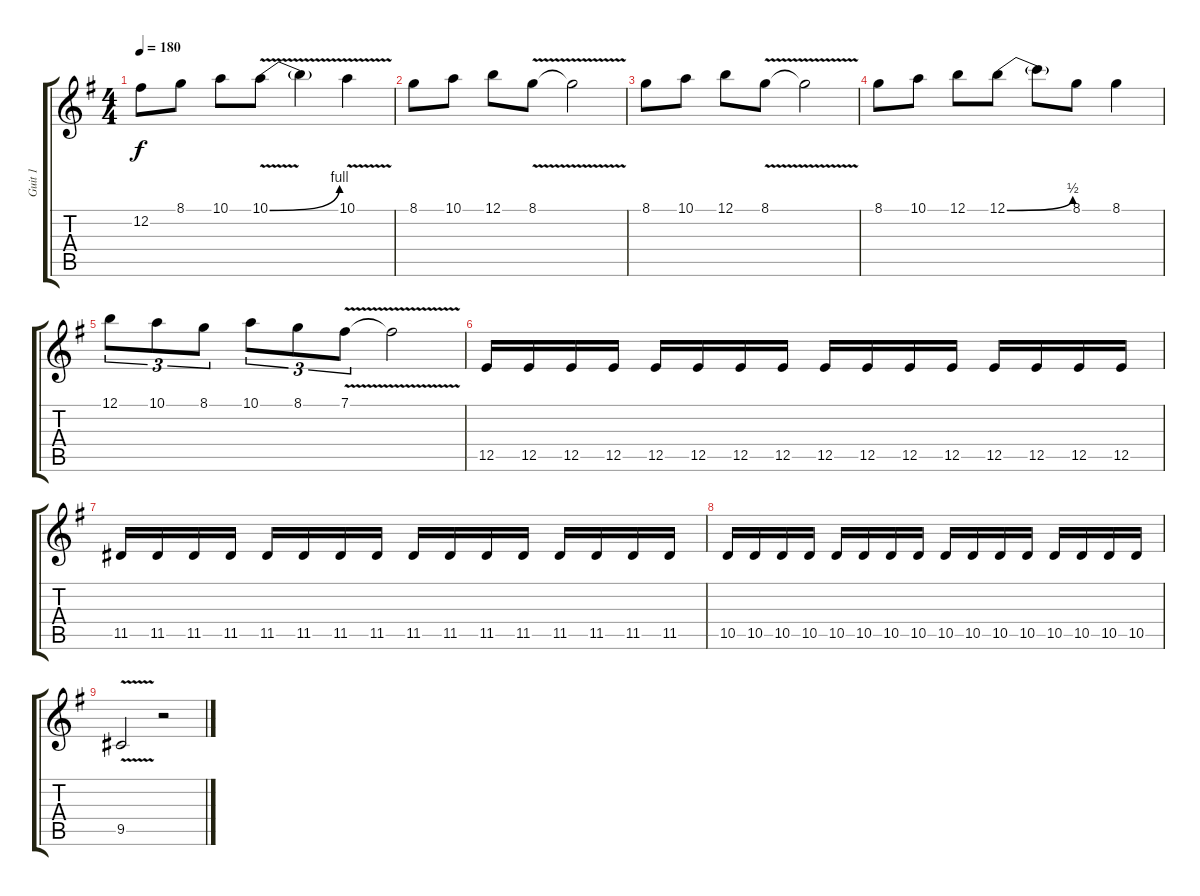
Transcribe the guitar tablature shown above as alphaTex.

\track ("Guit 1" "Guit 1") {instrument distortionguitar}
\staff {score tabs}
\tuning (B3 Gb3 D3 A2 E2 B1) {hide}
\ts (4 4)
\tempo 180
\clef g2
\ks g
12.2{t}.8{dy f} 8.1.8 10.1.8 10.1{be (bend 0 0 60 4) v}.8 10.1{t}.4 10.1{v}.4 |
8.1.8 10.1.8 12.1.8 8.1{v}.8 8.1{t}.2 |
8.1.8 10.1.8 12.1.8 8.1{v}.8 8.1{t}.2 |
8.1.8 10.1.8 12.1.8 12.1{be (bend 0 0 60 2)}.8 12.1{t}.8 8.1.8 8.1.4 |
12.1.8{tu (3 2)} 10.1.8{tu (3 2)} 8.1.8{tu (3 2)} 10.1.8{tu (3 2)} 8.1.8{tu (3 2)} 7.1{v}.8{tu (3 2)} 7.1{t}.2 |
12.5.16 12.5.16 12.5.16 12.5.16 12.5.16 12.5.16 12.5.16 12.5.16 12.5.16 12.5.16 12.5.16 12.5.16 12.5.16 12.5.16 12.5.16 12.5.16 |
11.5.16 11.5.16 11.5.16 11.5.16 11.5.16 11.5.16 11.5.16 11.5.16 11.5.16 11.5.16 11.5.16 11.5.16 11.5.16 11.5.16 11.5.16 11.5.16 |
10.5.16 10.5.16 10.5.16 10.5.16 10.5.16 10.5.16 10.5.16 10.5.16 10.5.16 10.5.16 10.5.16 10.5.16 10.5.16 10.5.16 10.5.16 10.5.16 |
9.5{v}.2 r.2
